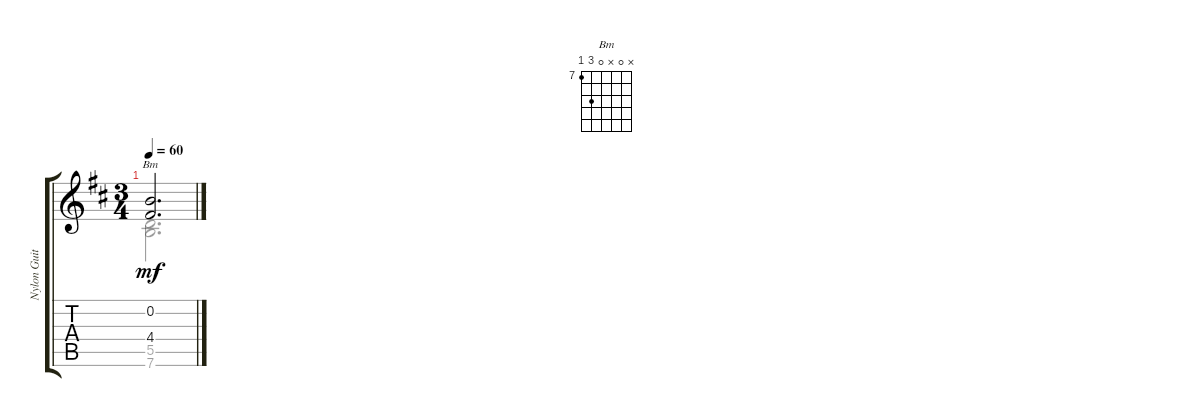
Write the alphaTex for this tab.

\track ("Nylon Guitar" "Nylon Guit") {instrument acousticguitarnylon}
\staff {score tabs}
\tuning (E4 B3 G3 D3 A2 E2) {hide}
\chord ("Bm" x 0 x 0 9 7) {firstfret 7}
\voice
\ts (3 4)
\tempo 60
\clef g2
\ks bminor
(0.2 4.4).2{d ch "Bm" dy mf}
\voice
\clef g2
\ottava regular
\simile none
\ks bminor
(5.5 7.6).2{d dy mf}
